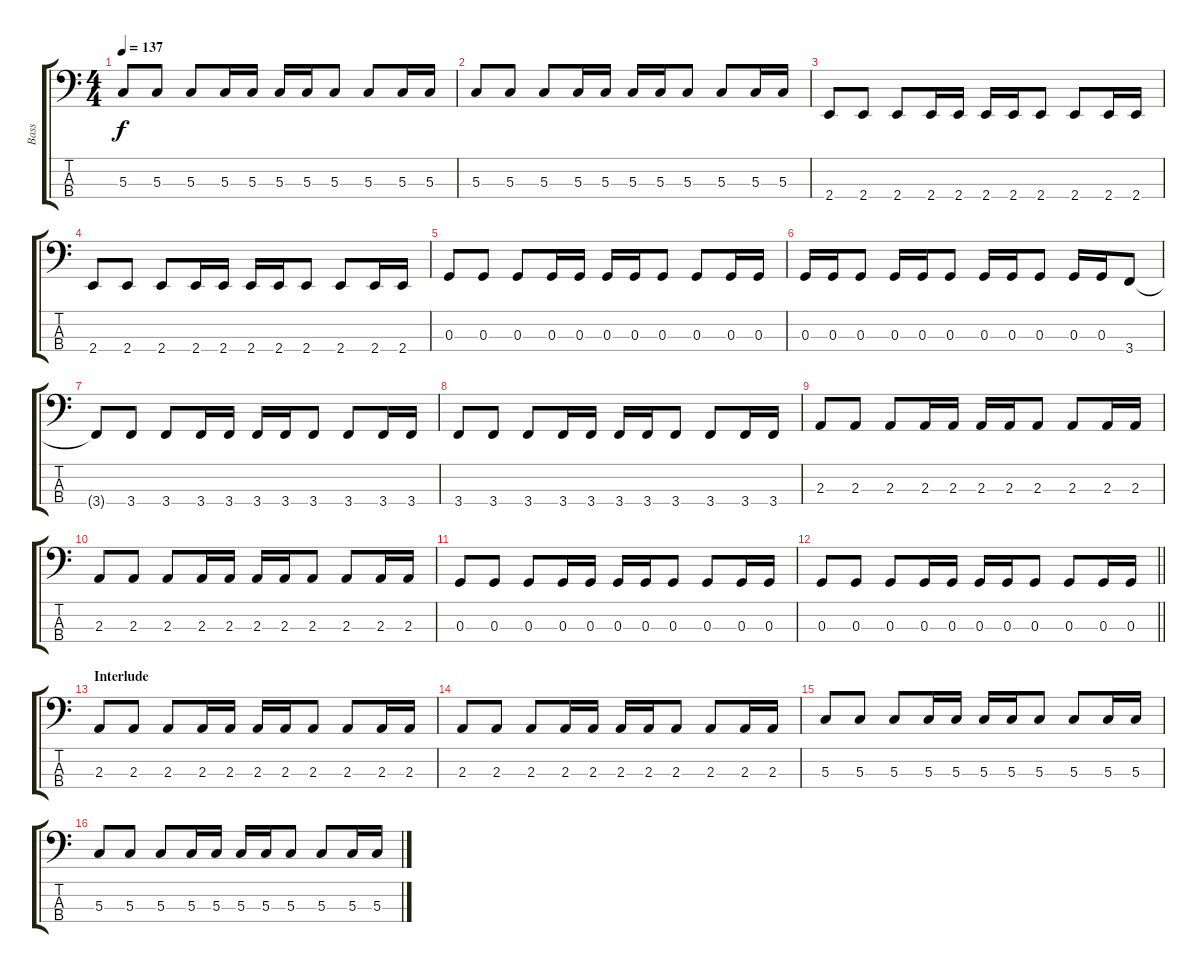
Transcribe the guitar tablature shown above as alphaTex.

\track ("Bass" "Bass") {instrument electricbassfinger}
\staff {score tabs}
\tuning (F2 C2 G1 D1) {hide}
\ts (4 4)
\tempo 137
\clef f4
\ks c
5.3.8{dy f} 5.3.8 5.3.8 5.3.16 5.3.16 5.3.16 5.3.16 5.3.8 5.3.8 5.3.16 5.3.16 |
5.3.8 5.3.8 5.3.8 5.3.16 5.3.16 5.3.16 5.3.16 5.3.8 5.3.8 5.3.16 5.3.16 |
2.4.8 2.4.8 2.4.8 2.4.16 2.4.16 2.4.16 2.4.16 2.4.8 2.4.8 2.4.16 2.4.16 |
2.4.8 2.4.8 2.4.8 2.4.16 2.4.16 2.4.16 2.4.16 2.4.8 2.4.8 2.4.16 2.4.16 |
0.3.8 0.3.8 0.3.8 0.3.16 0.3.16 0.3.16 0.3.16 0.3.8 0.3.8 0.3.16 0.3.16 |
0.3.16 0.3.16 0.3.8 0.3.16 0.3.16 0.3.8 0.3.16 0.3.16 0.3.8 0.3.16 0.3.16 3.4.8 |
3.4{t}.8 3.4.8 3.4.8 3.4.16 3.4.16 3.4.16 3.4.16 3.4.8 3.4.8 3.4.16 3.4.16 |
3.4.8 3.4.8 3.4.8 3.4.16 3.4.16 3.4.16 3.4.16 3.4.8 3.4.8 3.4.16 3.4.16 |
2.3.8 2.3.8 2.3.8 2.3.16 2.3.16 2.3.16 2.3.16 2.3.8 2.3.8 2.3.16 2.3.16 |
2.3.8 2.3.8 2.3.8 2.3.16 2.3.16 2.3.16 2.3.16 2.3.8 2.3.8 2.3.16 2.3.16 |
0.3.8 0.3.8 0.3.8 0.3.16 0.3.16 0.3.16 0.3.16 0.3.8 0.3.8 0.3.16 0.3.16 |
\barLineRight lightlight
0.3.8 0.3.8 0.3.8 0.3.16 0.3.16 0.3.16 0.3.16 0.3.8 0.3.8 0.3.16 0.3.16 |
\section ("" "Interlude")
2.3.8 2.3.8 2.3.8 2.3.16 2.3.16 2.3.16 2.3.16 2.3.8 2.3.8 2.3.16 2.3.16 |
2.3.8 2.3.8 2.3.8 2.3.16 2.3.16 2.3.16 2.3.16 2.3.8 2.3.8 2.3.16 2.3.16 |
5.3.8 5.3.8 5.3.8 5.3.16 5.3.16 5.3.16 5.3.16 5.3.8 5.3.8 5.3.16 5.3.16 |
5.3.8 5.3.8 5.3.8 5.3.16 5.3.16 5.3.16 5.3.16 5.3.8 5.3.8 5.3.16 5.3.16
